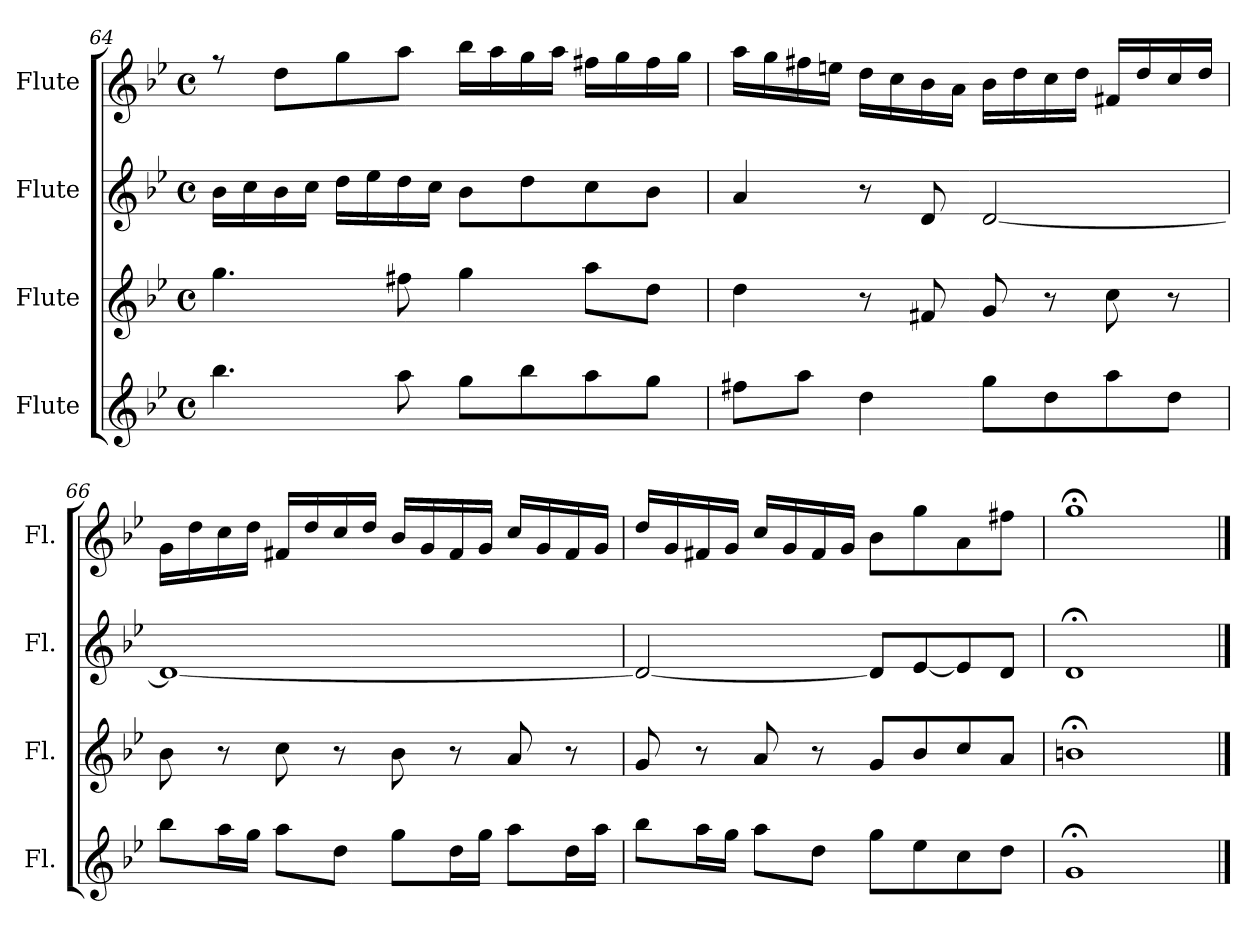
**kern	**kern	**kern	**kern
*part4	*part3	*part2	*part1
*staff4	*staff3	*staff2	*staff1
*I"Flute	*I"Flute	*I"Flute	*I"Flute
*I'Fl.	*I'Fl.	*I'Fl.	*I'Fl.
!!LO:PB:g=z
*clefG2	*clefG2	*clefG2	*clefG2
*k[b-e-]	*k[b-e-]	*k[b-e-]	*k[b-e-]
*M4/4	*M4/4	*M4/4	*M4/4
*met(c)	*met(c)	*met(c)	*met(c)
=64	=64	=64	=64
4.bb-\	4.gg\	16b-\LL	8rff
.	.	16cc\	.
.	.	16b-\	8dd\L
.	.	16cc\JJ	.
.	.	16dd\LL	8gg\
.	.	16ee-\	.
8aa\	8ff#X\	16dd\	8aa\J
.	.	16cc\JJ	.
8gg\L	4gg\	8b-\L	16bb-\LL
.	.	.	16aa\
8bb-\	.	8dd\	16gg\
.	.	.	16aa\JJ
8aa\	8aa\L	8cc\	16ff#X\LL
.	.	.	16gg\
8gg\J	8dd\J	8b-\J	16ff#\
.	.	.	16gg\JJ
=65	=65	=65	=65
8ff#X\L	4dd\	4a/	16aa\LL
.	.	.	16gg\
8aa\J	.	.	16ff#X\
.	.	.	16een\JJ
4dd\	8r	8r	16dd\LL
.	.	.	16cc\
.	8f#X/	8d/	16b-\
.	.	.	16a\JJ
8gg\L	8g/	[2d/	16b-\LL
.	.	.	16dd\
8dd\	8r	.	16cc\
.	.	.	16dd\JJ
8aa\	8cc\	.	16f#X/LL
.	.	.	16dd/
8dd\J	8r	.	16cc/
.	.	.	16dd/JJ
!!LO:LB:g=z
=66	=66	=66	=66
8bb-\L	8b-\	1d_	16g\LL
.	.	.	16dd\
16aa\L	8r	.	16cc\
16gg\JJ	.	.	16dd\JJ
8aa\L	8cc\	.	16f#X/LL
.	.	.	16dd/
8dd\J	8r	.	16cc/
.	.	.	16dd/JJ
8gg\L	8b-\	.	16b-/LL
.	.	.	16g/
16dd\L	8r	.	16f#/
16gg\JJ	.	.	16g/JJ
8aa\L	8a/	.	16cc/LL
.	.	.	16g/
16dd\L	8r	.	16f#/
16aa\JJ	.	.	16g/JJ
=67	=67	=67	=67
8bb-\L	8g/	2d/_	16dd/LL
.	.	.	16g/
16aa\L	8r	.	16f#X/
16gg\JJ	.	.	16g/JJ
8aa\L	8a/	.	16cc/LL
.	.	.	16g/
8dd\J	8r	.	16f#/
.	.	.	16g/JJ
8gg\L	8g/L	8d/L]	8b-\L
8ee-\	8b-/	[8e-/	8gg\
8cc\	8cc/	8e-/]	8a\
8dd\J	8a/J	8d/J	8ff#X\J
=68	=68	=68	=68
1g;<	1bn;<	1d;<	1gg;<
==	==	==	==
*-	*-	*-	*-
